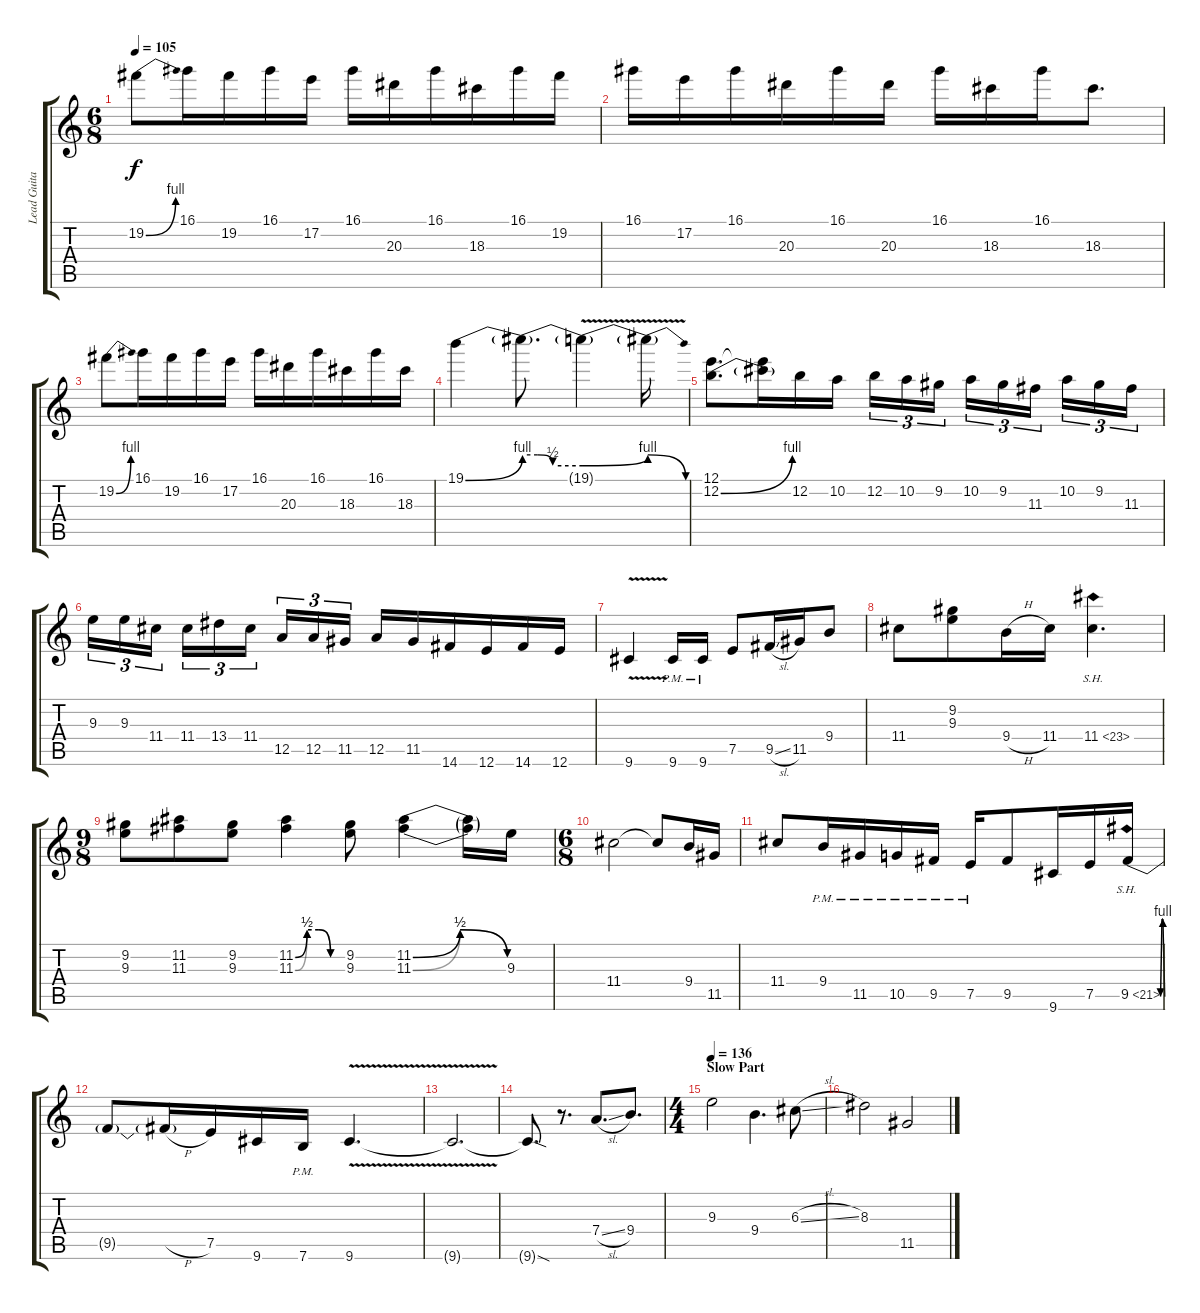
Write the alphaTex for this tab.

\track ("Lead Guitar" "Lead Guita") {instrument distortionguitar}
\staff {score tabs}
\tuning (E4 B3 G3 D3 A2 E2) {hide}
\ts (6 8)
\tempo 105
\clef g2
\ks c
19.2{be (bend 0 0 60 4)}.8{dy f} 16.1.16 19.2.16 16.1.16 17.2.16 16.1.16 20.3.16 16.1.16 18.3.16 16.1.16 19.2.16 |
16.1.16 17.2.16 16.1.16 20.3.16 16.1.16 20.3.16 16.1.16 18.3.16 16.1.16 18.3.8{d} |
19.2{be (bend 0 0 60 4)}.8 16.1.16 19.2.16 16.1.16 17.2.16 16.1.16 20.3.16 16.1.16 18.3.16 16.1.16 18.3.16 |
19.1{be (bend 0 0 60 4)}.4 19.1{be (custom 0 4 15 4 30 2 60 2) t}.8{d} 19.1{be (bend 0 2 60 4) v t}.4 19.1{be (release 0 4 60 0) t}.16 |
(12.1 12.2{be (bend 0 0 60 4)}).8{d} (12.1{t} 12.2{t}).16 12.2.16 10.2.16 12.2.16{tu (3 2)} 10.2.16{tu (3 2)} 9.2.16{tu (3 2) beam splitsecondary} 10.2.16{tu (3 2)} 9.2.16{tu (3 2)} 11.3.16{tu (3 2) beam splitsecondary} 10.2.16{tu (3 2)} 9.2.16{tu (3 2)} 11.3.16{tu (3 2)} |
9.3.16{tu (3 2)} 9.3.16{tu (3 2)} 11.4.16{tu (3 2) beam splitsecondary} 11.4.16{tu (3 2)} 13.4.16{tu (3 2)} 11.4.16{tu (3 2) beam splitsecondary} 12.5.16{tu (3 2)} 12.5.16{tu (3 2)} 11.5.16{tu (3 2)} 12.5.16 11.5.16 14.6.16 12.6.16 14.6.16 12.6.16 |
9.6{v}.4 9.6{pm}.16 9.6{pm}.16 7.5.8 9.5{sl}.16 11.5.16 9.4.8 |
11.4.8 (9.2 9.3).8 9.4{h}.16 11.4.16 11.4{sh 12}.4{d} |
\ts (9 8)
(9.2 9.3).8 (11.2 11.3).8 (9.2 9.3).8 (11.2{be (custom 0 0 15 2 30 2 45 0 60 0)} 11.3{be (custom 0 0 15 2 30 2 45 0 60 0)}).4 (9.2 9.3).8 (11.2{be (bendrelease 0 0 15 2 50 2 60 0)} 11.3{be (bendrelease 0 0 15 2 50 2 60 0)}).4 (11.2{t} 11.3{t}).16 9.3.16 |
\ts (6 8)
11.4.2 11.4{t}.8 9.4.16 11.5.16 |
11.4.8 9.4{pm}.16 11.5{pm}.16 10.5{pm}.16 9.5{pm}.16 7.5{pm}.16 9.5.8 9.6.16 7.5.16 9.5{be (custom 0 0 20 4 30 4 45 0 60 0) sh 12}.16 |
9.5{t}.8 9.5{h t}.16 7.5.16 9.6.16 7.6{pm}.16 9.6{v}.4{d} |
9.6{t}.2{d} |
9.6{sod t}.8{d} r.8{d} 7.4{sl}.8{d} 9.4.8{d} |
\ts (4 4)
\section ("" "Slow Part")
\tempo 136
9.3.2 9.4.4{d} 6.3{sl}.8 |
8.3.2 11.5.2
